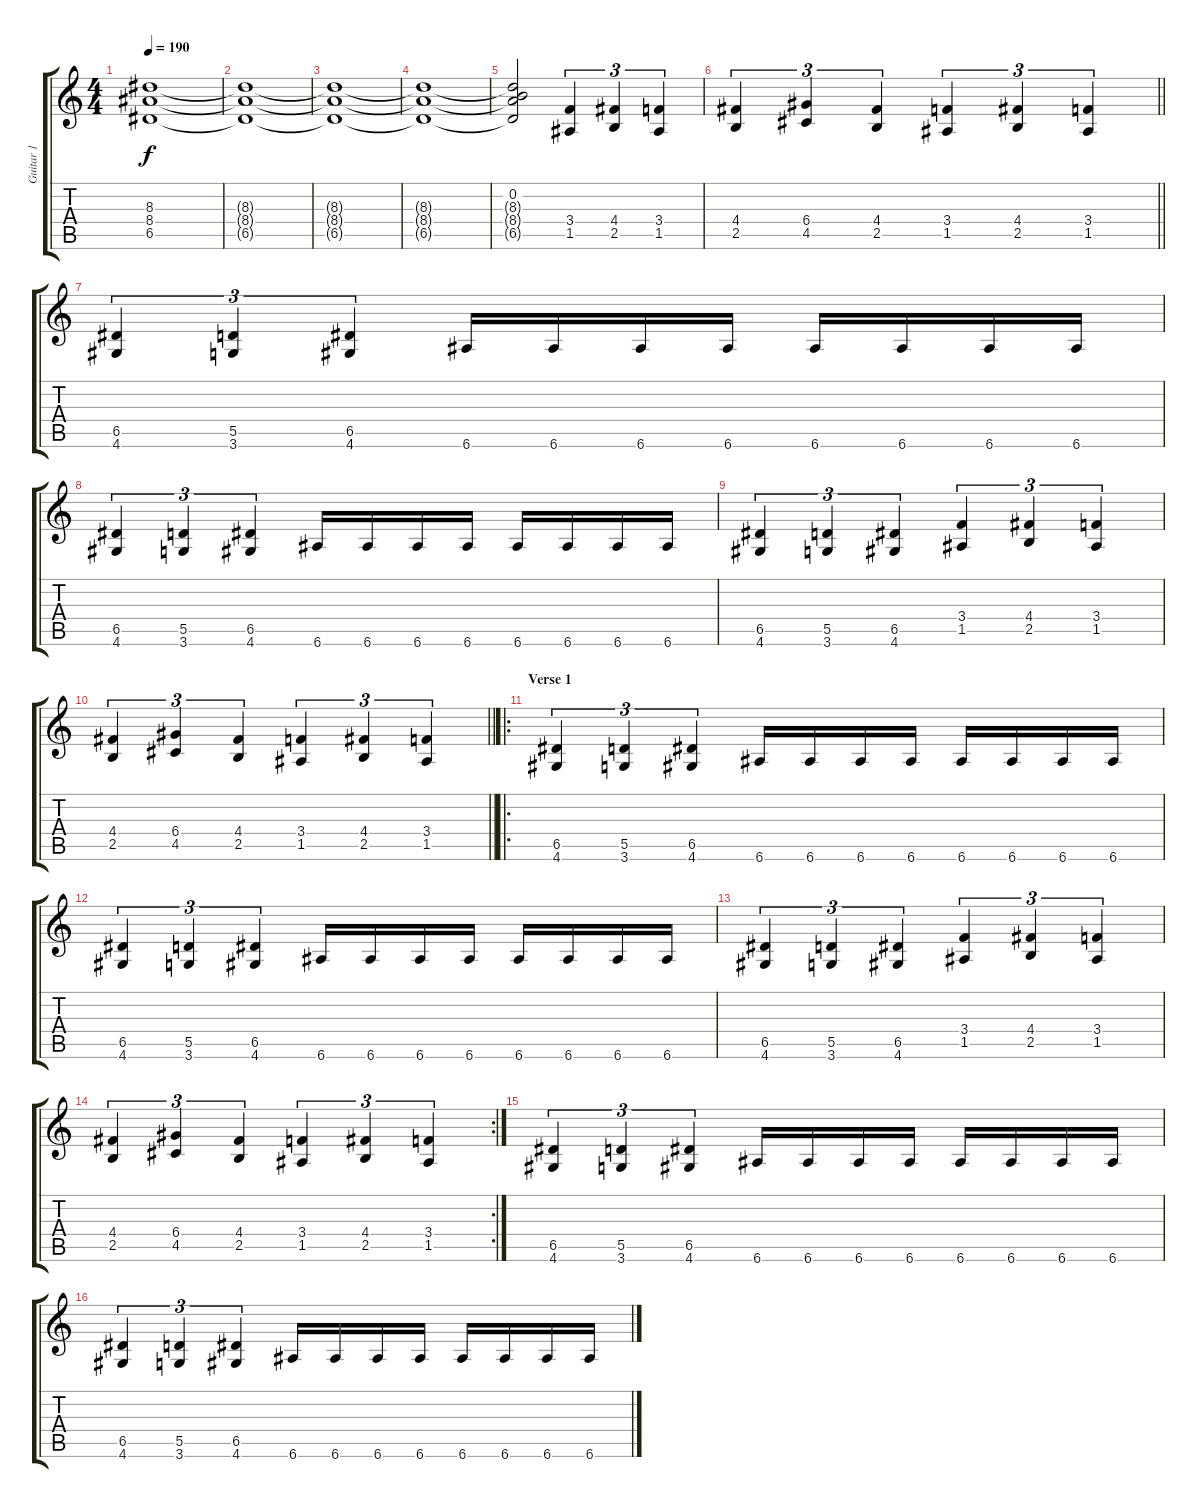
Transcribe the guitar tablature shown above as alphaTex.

\track ("Guitar 1" "Guitar 1") {instrument distortionguitar}
\staff {score tabs}
\tuning (E4 B3 G3 D3 A2 E2) {hide}
\ts (4 4)
\tempo 190
\clef g2
\ks c
(8.3 8.4 6.5).1{dy f} |
(8.3{t} 8.4{t} 6.5{t}).1 |
(8.3{t} 8.4{t} 6.5{t}).1 |
(8.3{t} 8.4{t} 6.5{t}).1 |
(0.2 8.3{t} 8.4{t} 6.5{t}).2 (3.4 1.5).4{tu (3 2)} (4.4 2.5).4{tu (3 2)} (3.4 1.5).4{tu (3 2)} |
\barLineRight lightlight
(4.4 2.5).4{tu (3 2)} (6.4 4.5).4{tu (3 2)} (4.4 2.5).4{tu (3 2)} (3.4 1.5).4{tu (3 2)} (4.4 2.5).4{tu (3 2)} (3.4 1.5).4{tu (3 2)} |
\section ("" "")
(6.5 4.6).4{tu (3 2)} (5.5 3.6).4{tu (3 2)} (6.5 4.6).4{tu (3 2)} 6.6.16 6.6.16 6.6.16 6.6.16 6.6.16 6.6.16 6.6.16 6.6.16 |
(6.5 4.6).4{tu (3 2)} (5.5 3.6).4{tu (3 2)} (6.5 4.6).4{tu (3 2)} 6.6.16 6.6.16 6.6.16 6.6.16 6.6.16 6.6.16 6.6.16 6.6.16 |
(6.5 4.6).4{tu (3 2)} (5.5 3.6).4{tu (3 2)} (6.5 4.6).4{tu (3 2)} (3.4 1.5).4{tu (3 2)} (4.4 2.5).4{tu (3 2)} (3.4 1.5).4{tu (3 2)} |
\barLineRight lightlight
(4.4 2.5).4{tu (3 2)} (6.4 4.5).4{tu (3 2)} (4.4 2.5).4{tu (3 2)} (3.4 1.5).4{tu (3 2)} (4.4 2.5).4{tu (3 2)} (3.4 1.5).4{tu (3 2)} |
\ro
\section ("" "Verse 1")
(6.5 4.6).4{tu (3 2)} (5.5 3.6).4{tu (3 2)} (6.5 4.6).4{tu (3 2)} 6.6.16 6.6.16 6.6.16 6.6.16 6.6.16 6.6.16 6.6.16 6.6.16 |
(6.5 4.6).4{tu (3 2)} (5.5 3.6).4{tu (3 2)} (6.5 4.6).4{tu (3 2)} 6.6.16 6.6.16 6.6.16 6.6.16 6.6.16 6.6.16 6.6.16 6.6.16 |
(6.5 4.6).4{tu (3 2)} (5.5 3.6).4{tu (3 2)} (6.5 4.6).4{tu (3 2)} (3.4 1.5).4{tu (3 2)} (4.4 2.5).4{tu (3 2)} (3.4 1.5).4{tu (3 2)} |
\rc 2
(4.4 2.5).4{tu (3 2)} (6.4 4.5).4{tu (3 2)} (4.4 2.5).4{tu (3 2)} (3.4 1.5).4{tu (3 2)} (4.4 2.5).4{tu (3 2)} (3.4 1.5).4{tu (3 2)} |
(6.5 4.6).4{tu (3 2)} (5.5 3.6).4{tu (3 2)} (6.5 4.6).4{tu (3 2)} 6.6.16 6.6.16 6.6.16 6.6.16 6.6.16 6.6.16 6.6.16 6.6.16 |
(6.5 4.6).4{tu (3 2)} (5.5 3.6).4{tu (3 2)} (6.5 4.6).4{tu (3 2)} 6.6.16 6.6.16 6.6.16 6.6.16 6.6.16 6.6.16 6.6.16 6.6.16
